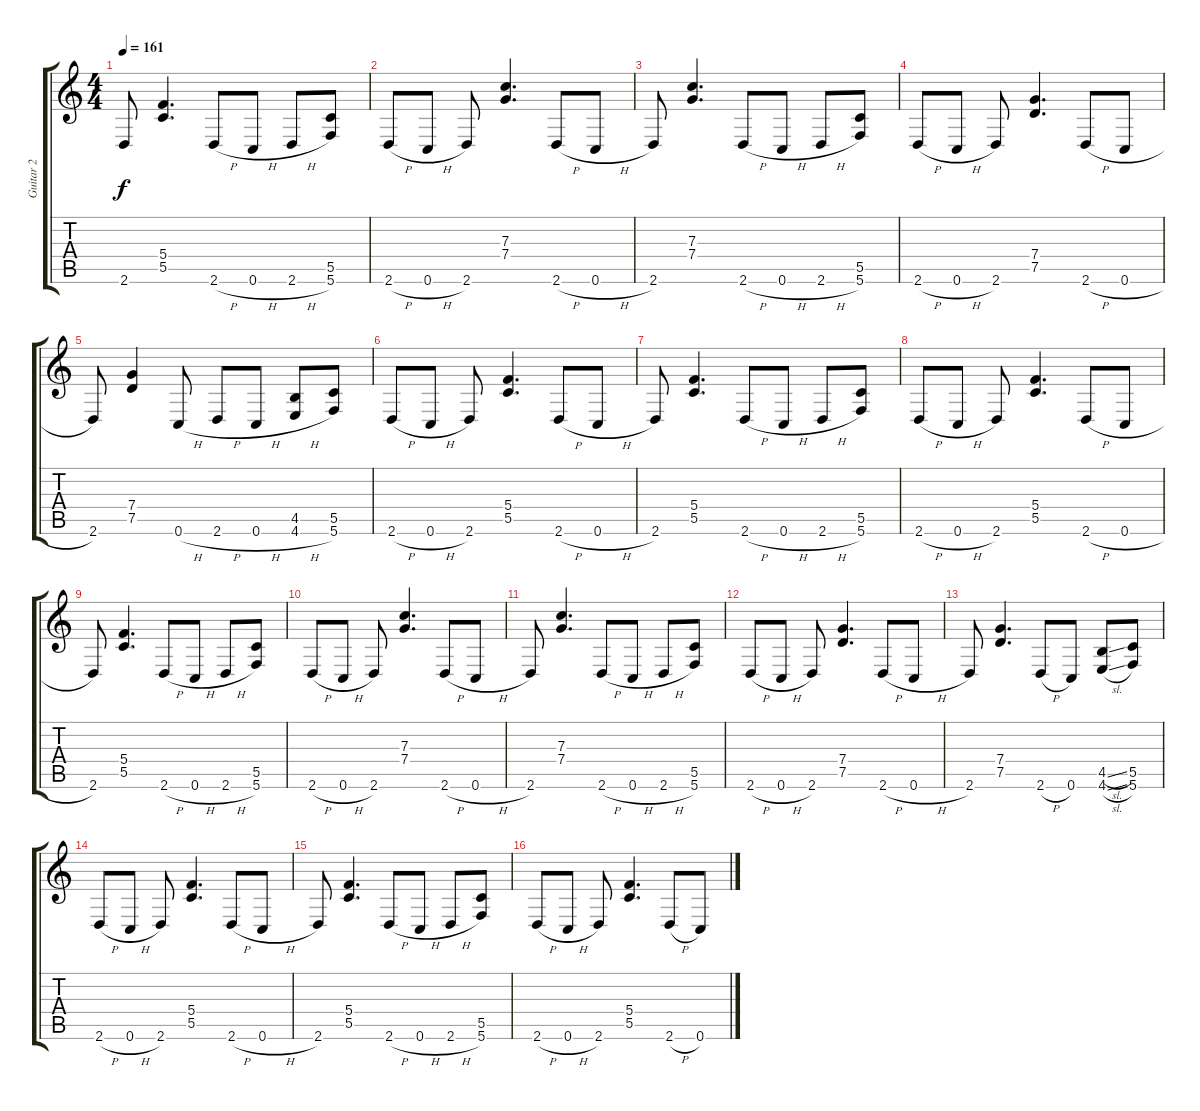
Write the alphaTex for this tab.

\track ("Guitar 2" "Guitar 2") {instrument overdrivenguitar}
\staff {score tabs}
\tuning (D4 A3 F3 C3 G2 C2) {hide}
\ts (4 4)
\tempo 161
\clef g2
\ks c
2.6.8{dy f} (5.4 5.5).4{d} 2.6{h}.8 0.6{h}.8 2.6{h}.8 (5.5 5.6).8 |
2.6{h}.8 0.6{h}.8 2.6.8 (7.3 7.4).4{d} 2.6{h}.8 0.6{h}.8 |
2.6.8 (7.3 7.4).4{d} 2.6{h}.8 0.6{h}.8 2.6{h}.8 (5.5 5.6).8 |
2.6{h}.8 0.6{h}.8 2.6.8 (7.4 7.5).4{d} 2.6{h}.8 0.6{h}.8 |
2.6.8 (7.4 7.5).4 0.6{h}.8 2.6{h}.8 0.6{h}.8 (4.5 4.6{h}).8 (5.5 5.6).8 |
2.6{h}.8 0.6{h}.8 2.6.8 (5.4 5.5).4{d} 2.6{h}.8 0.6{h}.8 |
2.6.8 (5.4 5.5).4{d} 2.6{h}.8 0.6{h}.8 2.6{h}.8 (5.5 5.6).8 |
2.6{h}.8 0.6{h}.8 2.6.8 (5.4 5.5).4{d} 2.6{h}.8 0.6{h}.8 |
2.6.8 (5.4 5.5).4{d} 2.6{h}.8 0.6{h}.8 2.6{h}.8 (5.5 5.6).8 |
2.6{h}.8 0.6{h}.8 2.6.8 (7.3 7.4).4{d} 2.6{h}.8 0.6{h}.8 |
2.6.8 (7.3 7.4).4{d} 2.6{h}.8 0.6{h}.8 2.6{h}.8 (5.5 5.6).8 |
2.6{h}.8 0.6{h}.8 2.6.8 (7.4 7.5).4{d} 2.6{h}.8 0.6{h}.8 |
2.6.8 (7.4 7.5).4{d} 2.6{h}.8 0.6.8 (4.5{sl} 4.6{sl}).8 (5.5 5.6).8 |
2.6{h}.8 0.6{h}.8 2.6.8 (5.4 5.5).4{d} 2.6{h}.8 0.6{h}.8 |
2.6.8 (5.4 5.5).4{d} 2.6{h}.8 0.6{h}.8 2.6{h}.8 (5.5 5.6).8 |
2.6{h}.8 0.6{h}.8 2.6.8 (5.4 5.5).4{d} 2.6{h}.8 0.6{h}.8
